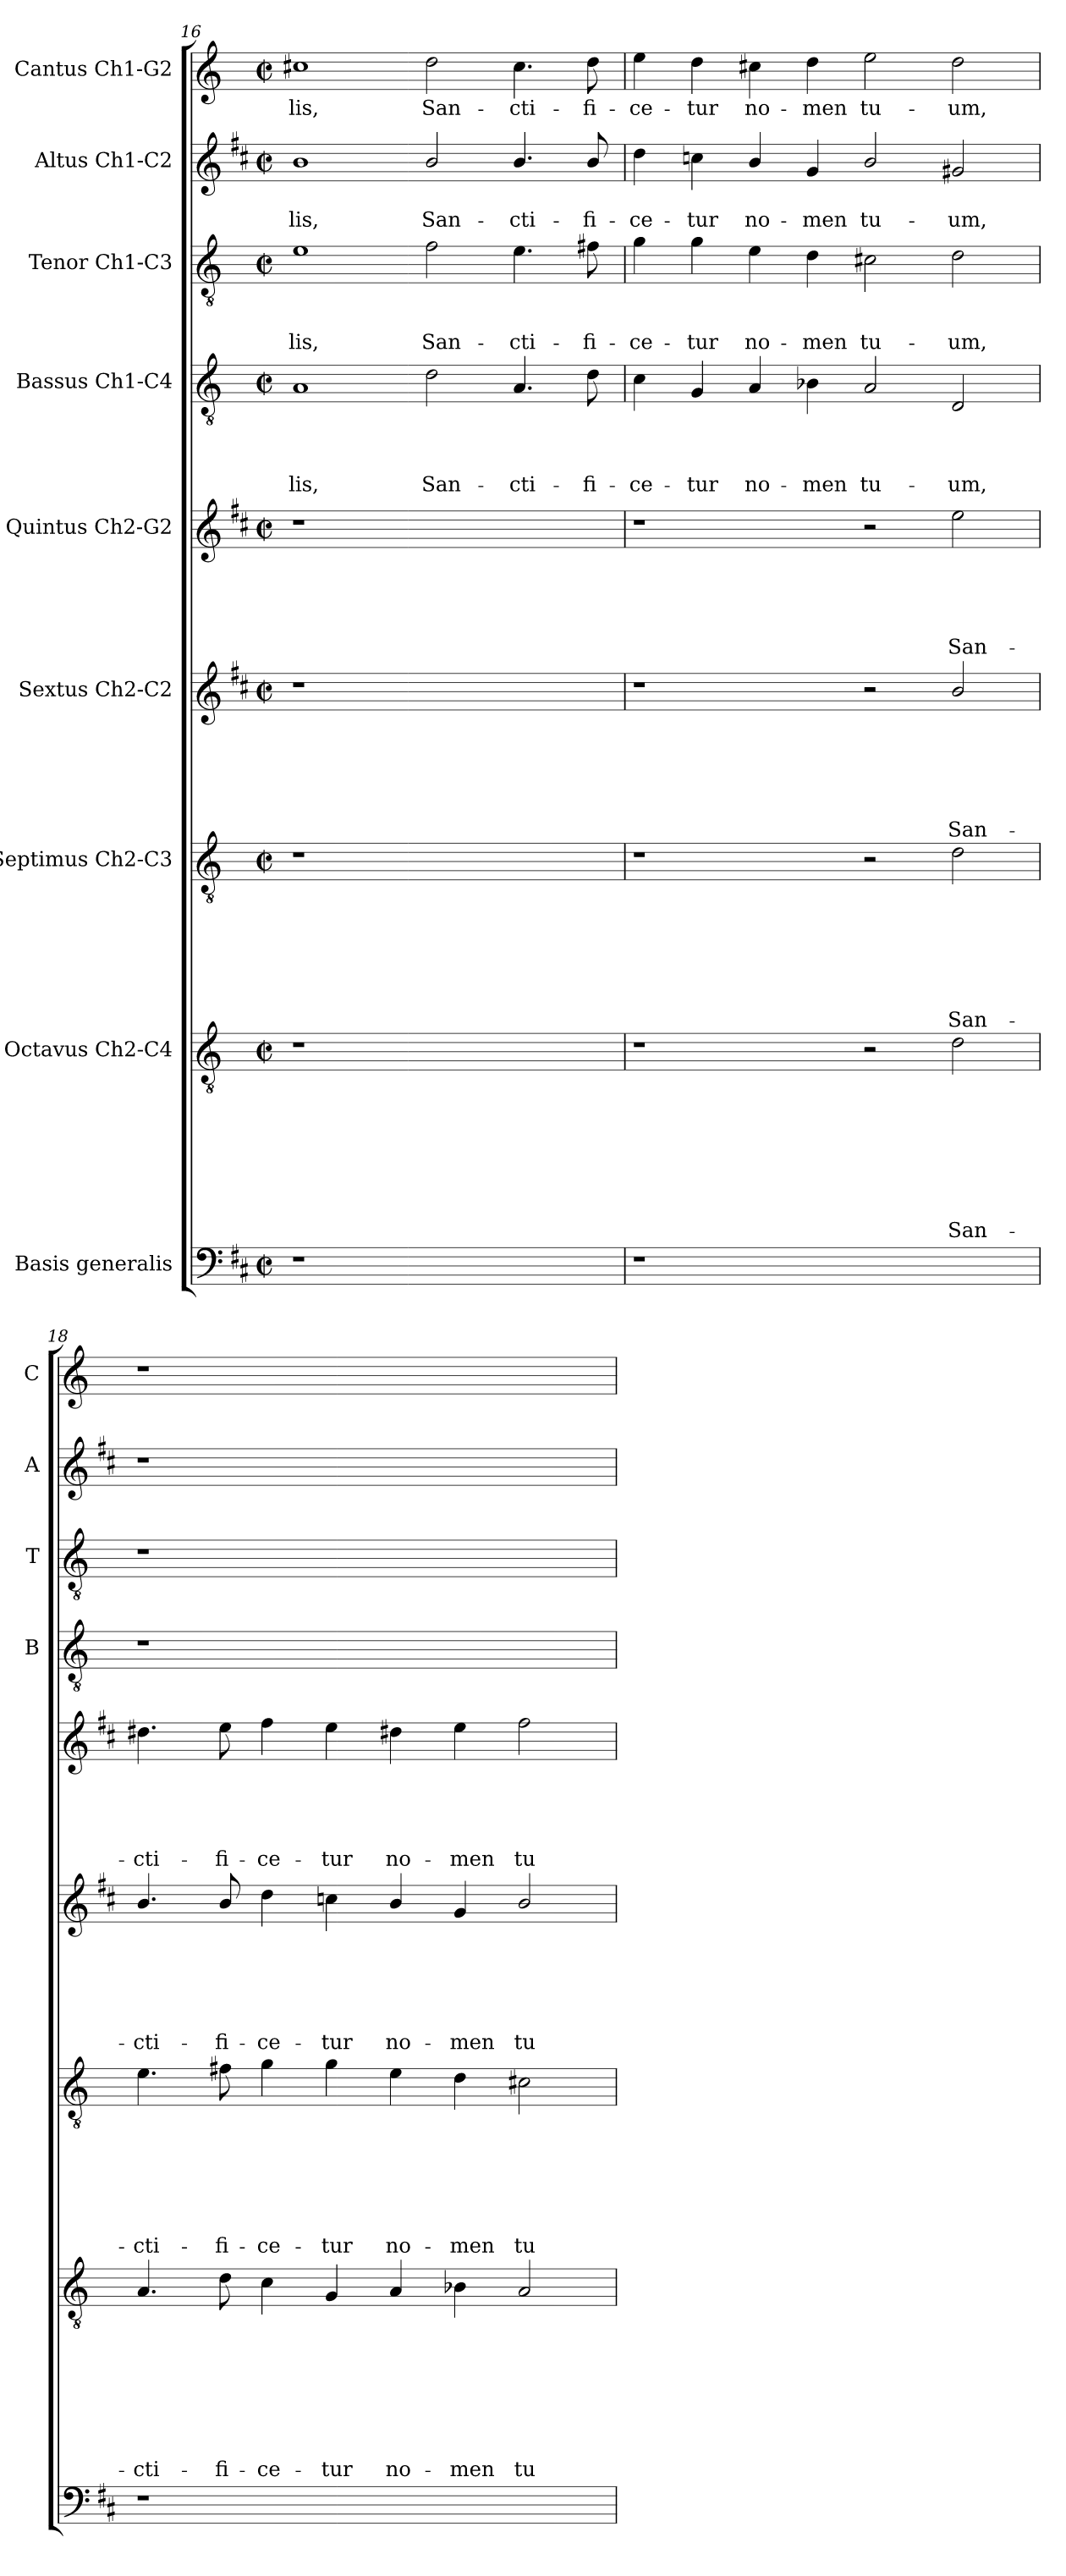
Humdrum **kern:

**kern	**kern	**text	**text	**text	**text	**text	**text	**text	**text	**kern	**text	**text	**text	**text	**text	**text	**text	**kern	**text	**text	**text	**text	**text	**text	**kern	**text	**text	**text	**text	**text	**kern	**text	**text	**text	**text	**kern	**text	**text	**text	**kern	**text	**text	**kern	**text
*part9	*part8	*part8	*part8	*part8	*part8	*part8	*part8	*part8	*part8	*part7	*part7	*part7	*part7	*part7	*part7	*part7	*part7	*part6	*part6	*part6	*part6	*part6	*part6	*part6	*part5	*part5	*part5	*part5	*part5	*part5	*part4	*part4	*part4	*part4	*part4	*part3	*part3	*part3	*part3	*part2	*part2	*part2	*part1	*part1
*staff9	*staff8	*staff8	*staff8	*staff8	*staff8	*staff8	*staff8	*staff8	*staff8	*staff7	*staff7	*staff7	*staff7	*staff7	*staff7	*staff7	*staff7	*staff6	*staff6	*staff6	*staff6	*staff6	*staff6	*staff6	*staff5	*staff5	*staff5	*staff5	*staff5	*staff5	*staff4	*staff4	*staff4	*staff4	*staff4	*staff3	*staff3	*staff3	*staff3	*staff2	*staff2	*staff2	*staff1	*staff1
*I"Basis generalis	*I"Octavus Ch2-C4	*	*	*	*	*	*	*	*	*I"Septimus Ch2-C3	*	*	*	*	*	*	*	*I"Sextus Ch2-C2	*	*	*	*	*	*	*I"Quintus Ch2-G2	*	*	*	*	*	*I"Bassus Ch1-C4	*	*	*	*	*I"Tenor Ch1-C3	*	*	*	*I"Altus Ch1-C2	*	*	*I"Cantus Ch1-G2	*
*	*	*	*	*	*	*	*	*	*	*	*	*	*	*	*	*	*	*	*	*	*	*	*	*	*	*	*	*	*	*	*I'B	*	*	*	*	*I'T	*	*	*	*I'A	*	*	*I'C	*
*clefF4	*clefGv2	*	*	*	*	*	*	*	*	*clefGv2	*	*	*	*	*	*	*	*clefG2	*	*	*	*	*	*	*clefG2	*	*	*	*	*	*clefGv2	*	*	*	*	*clefGv2	*	*	*	*clefG2	*	*	*clefG2	*
*ITrd1c2	*	*	*	*	*	*	*	*	*	*	*	*	*	*	*	*	*	*ITrd1c2	*	*	*	*	*	*	*ITrd1c2	*	*	*	*	*	*	*	*	*	*	*	*	*	*	*ITrd1c2	*	*	*	*
*k[]	*k[]	*	*	*	*	*	*	*	*	*k[]	*	*	*	*	*	*	*	*k[]	*	*	*	*	*	*	*k[]	*	*	*	*	*	*k[]	*	*	*	*	*k[]	*	*	*	*k[]	*	*	*k[]	*
*C:	*C:	*	*	*	*	*	*	*	*	*C:	*	*	*	*	*	*	*	*C:	*	*	*	*	*	*	*C:	*	*	*	*	*	*C:	*	*	*	*	*C:	*	*	*	*C:	*	*	*C:	*
*M2/2	*M2/2	*	*	*	*	*	*	*	*	*M2/2	*	*	*	*	*	*	*	*M2/2	*	*	*	*	*	*	*M2/2	*	*	*	*	*	*M2/2	*	*	*	*	*M2/2	*	*	*	*M2/2	*	*	*M2/2	*
*met(c|)	*met(c|)	*	*	*	*	*	*	*	*	*met(c|)	*	*	*	*	*	*	*	*met(c|)	*	*	*	*	*	*	*met(c|)	*	*	*	*	*	*met(c|)	*	*	*	*	*met(c|)	*	*	*	*met(c|)	*	*	*met(c|)	*
=16	=16	=16	=16	=16	=16	=16	=16	=16	=16	=16	=16	=16	=16	=16	=16	=16	=16	=16	=16	=16	=16	=16	=16	=16	=16	=16	=16	=16	=16	=16	=16	=16	=16	=16	=16	=16	=16	=16	=16	=16	=16	=16	=16	=16
!	!	!	!	!	!	!	!	!	!	!	!	!	!	!	!	!	!	!	!	!	!	!	!	!	!	!	!	!	!	!	!	!	!	!	!LO:LY:b	!	!	!	!LO:LY:b	!	!	!LO:LY:b	!	!LO:LY:b
1r	1r	.	.	.	.	.	.	.	.	1r	.	.	.	.	.	.	.	1r	.	.	.	.	.	.	1r	.	.	.	.	.	1A	.	.	.	-lis,	1e	.	.	-lis,	1a	.	-lis,	1cc#X	-lis,
!	!	!	!	!	!	!	!	!	!	!	!	!	!	!	!	!	!	!	!	!	!	!	!	!	!	!	!	!	!	!	!	!	!	!	!LO:LY:b	!	!	!	!LO:LY:b	!	!	!LO:LY:b	!	!LO:LY:b
1ryy	1ryy	.	.	.	.	.	.	.	.	1ryy	.	.	.	.	.	.	.	1ryy	.	.	.	.	.	.	1ryy	.	.	.	.	.	2d\	.	.	.	San-	2f\	.	.	San-	2a/	.	San-	2dd\	San-
!	!	!	!	!	!	!	!	!	!	!	!	!	!	!	!	!	!	!	!	!	!	!	!	!	!	!	!	!	!	!	!	!	!	!	!LO:LY:b	!	!	!	!LO:LY:b	!	!	!LO:LY:b	!	!LO:LY:b
.	.	.	.	.	.	.	.	.	.	.	.	.	.	.	.	.	.	.	.	.	.	.	.	.	.	.	.	.	.	.	4.A/	.	.	.	-cti-	4.e\	.	.	-cti-	4.a/	.	-cti-	4.cc#\	-cti-
!	!	!	!	!	!	!	!	!	!	!	!	!	!	!	!	!	!	!	!	!	!	!	!	!	!	!	!	!	!	!	!	!	!	!	!LO:LY:b	!	!	!	!LO:LY:b	!	!	!LO:LY:b	!	!LO:LY:b
.	.	.	.	.	.	.	.	.	.	.	.	.	.	.	.	.	.	.	.	.	.	.	.	.	.	.	.	.	.	.	8d\	.	.	.	-fi-	8f#X\	.	.	-fi-	8a/	.	-fi-	8dd\	-fi-
=17	=17	=17	=17	=17	=17	=17	=17	=17	=17	=17	=17	=17	=17	=17	=17	=17	=17	=17	=17	=17	=17	=17	=17	=17	=17	=17	=17	=17	=17	=17	=17	=17	=17	=17	=17	=17	=17	=17	=17	=17	=17	=17	=17	=17
!	!	!	!	!	!	!	!	!	!	!	!	!	!	!	!	!	!	!	!	!	!	!	!	!	!	!	!	!	!	!	!	!	!	!	!LO:LY:b	!	!	!	!LO:LY:b	!	!	!LO:LY:b	!	!LO:LY:b
1r	1r	.	.	.	.	.	.	.	.	1r	.	.	.	.	.	.	.	1r	.	.	.	.	.	.	1r	.	.	.	.	.	4c\	.	.	.	-ce-	4g\	.	.	-ce-	4cc\	.	-ce-	4ee\	-ce-
!	!	!	!	!	!	!	!	!	!	!	!	!	!	!	!	!	!	!	!	!	!	!	!	!	!	!	!	!	!	!	!	!	!	!	!LO:LY:b	!	!	!	!LO:LY:b	!	!	!LO:LY:b	!	!LO:LY:b
.	.	.	.	.	.	.	.	.	.	.	.	.	.	.	.	.	.	.	.	.	.	.	.	.	.	.	.	.	.	.	4G/	.	.	.	-tur	4g\	.	.	-tur	4b-X\	.	-tur	4dd\	-tur
!	!	!	!	!	!	!	!	!	!	!	!	!	!	!	!	!	!	!	!	!	!	!	!	!	!	!	!	!	!	!	!	!	!	!	!LO:LY:b	!	!	!	!LO:LY:b	!	!	!LO:LY:b	!	!LO:LY:b
.	.	.	.	.	.	.	.	.	.	.	.	.	.	.	.	.	.	.	.	.	.	.	.	.	.	.	.	.	.	.	4A/	.	.	.	no-	4e\	.	.	no-	4a/	.	no-	4cc#X\	no-
!	!	!	!	!	!	!	!	!	!	!	!	!	!	!	!	!	!	!	!	!	!	!	!	!	!	!	!	!	!	!	!	!	!	!	!LO:LY:b	!	!	!	!LO:LY:b	!	!	!LO:LY:b	!	!LO:LY:b
.	.	.	.	.	.	.	.	.	.	.	.	.	.	.	.	.	.	.	.	.	.	.	.	.	.	.	.	.	.	.	4B-X\	.	.	.	-men	4d\	.	.	-men	4f/	.	-men	4dd\	-men
!	!	!	!	!	!	!	!	!	!	!	!	!	!	!	!	!	!	!	!	!	!	!	!	!	!	!	!	!	!	!	!	!	!	!	!LO:LY:b	!	!	!	!LO:LY:b	!	!	!LO:LY:b	!	!LO:LY:b
1ryy	2r	.	.	.	.	.	.	.	.	2r	.	.	.	.	.	.	.	2r	.	.	.	.	.	.	2r	.	.	.	.	.	2A/	.	.	.	tu-	2c#X\	.	.	tu-	2a/	.	tu-	2ee\	tu-
!	!	!	!	!	!	!	!	!	!LO:LY:b	!	!	!	!	!	!	!	!LO:LY:b	!	!	!	!	!	!	!LO:LY:b	!	!	!	!	!	!LO:LY:b	!	!	!	!	!LO:LY:b	!	!	!	!LO:LY:b	!	!	!LO:LY:b	!	!LO:LY:b
.	2d\	.	.	.	.	.	.	.	San-	2d\	.	.	.	.	.	.	San-	2a/	.	.	.	.	.	San-	2dd\	.	.	.	.	San-	2D/	.	.	.	-um,	2d\	.	.	-um,	2f#X/	.	-um,	2dd\	-um,
!!LO:PB:g=z
=18	=18	=18	=18	=18	=18	=18	=18	=18	=18	=18	=18	=18	=18	=18	=18	=18	=18	=18	=18	=18	=18	=18	=18	=18	=18	=18	=18	=18	=18	=18	=18	=18	=18	=18	=18	=18	=18	=18	=18	=18	=18	=18	=18	=18
!	!	!	!	!	!	!	!	!	!LO:LY:b	!	!	!	!	!	!	!	!LO:LY:b	!	!	!	!	!	!	!LO:LY:b	!	!	!	!	!	!LO:LY:b	!	!	!	!	!	!	!	!	!	!	!	!	!	!
1r	4.A/	.	.	.	.	.	.	.	-cti-	4.e\	.	.	.	.	.	.	-cti-	4.a/	.	.	.	.	.	-cti-	4.cc#X\	.	.	.	.	-cti-	1r	.	.	.	.	1r	.	.	.	1r	.	.	1r	.
!	!	!	!	!	!	!	!	!	!LO:LY:b	!	!	!	!	!	!	!	!LO:LY:b	!	!	!	!	!	!	!LO:LY:b	!	!	!	!	!	!LO:LY:b	!	!	!	!	!	!	!	!	!	!	!	!	!	!
.	8d\	.	.	.	.	.	.	.	-fi-	8f#X\	.	.	.	.	.	.	-fi-	8a/	.	.	.	.	.	-fi-	8dd\	.	.	.	.	-fi-	.	.	.	.	.	.	.	.	.	.	.	.	.	.
!	!	!	!	!	!	!	!	!	!LO:LY:b	!	!	!	!	!	!	!	!LO:LY:b	!	!	!	!	!	!	!LO:LY:b	!	!	!	!	!	!LO:LY:b	!	!	!	!	!	!	!	!	!	!	!	!	!	!
.	4c\	.	.	.	.	.	.	.	-ce-	4g\	.	.	.	.	.	.	-ce-	4cc\	.	.	.	.	.	-ce-	4ee\	.	.	.	.	-ce-	.	.	.	.	.	.	.	.	.	.	.	.	.	.
!	!	!	!	!	!	!	!	!	!LO:LY:b	!	!	!	!	!	!	!	!LO:LY:b	!	!	!	!	!	!	!LO:LY:b	!	!	!	!	!	!LO:LY:b	!	!	!	!	!	!	!	!	!	!	!	!	!	!
.	4G/	.	.	.	.	.	.	.	-tur	4g\	.	.	.	.	.	.	-tur	4b-X\	.	.	.	.	.	-tur	4dd\	.	.	.	.	-tur	.	.	.	.	.	.	.	.	.	.	.	.	.	.
!	!	!	!	!	!	!	!	!	!LO:LY:b	!	!	!	!	!	!	!	!LO:LY:b	!	!	!	!	!	!	!LO:LY:b	!	!	!	!	!	!LO:LY:b	!	!	!	!	!	!	!	!	!	!	!	!	!	!
1ryy	4A/	.	.	.	.	.	.	.	no-	4e\	.	.	.	.	.	.	no-	4a/	.	.	.	.	.	no-	4cc#X\	.	.	.	.	no-	1ryy	.	.	.	.	1ryy	.	.	.	1ryy	.	.	1ryy	.
!	!	!	!	!	!	!	!	!	!LO:LY:b	!	!	!	!	!	!	!	!LO:LY:b	!	!	!	!	!	!	!LO:LY:b	!	!	!	!	!	!LO:LY:b	!	!	!	!	!	!	!	!	!	!	!	!	!	!
.	4B-X\	.	.	.	.	.	.	.	-men	4d\	.	.	.	.	.	.	-men	4f/	.	.	.	.	.	-men	4dd\	.	.	.	.	-men	.	.	.	.	.	.	.	.	.	.	.	.	.	.
!	!	!	!	!	!	!	!	!	!LO:LY:b	!	!	!	!	!	!	!	!LO:LY:b	!	!	!	!	!	!	!LO:LY:b	!	!	!	!	!	!LO:LY:b	!	!	!	!	!	!	!	!	!	!	!	!	!	!
.	2A/	.	.	.	.	.	.	.	tu-	2c#X\	.	.	.	.	.	.	tu-	2a/	.	.	.	.	.	tu-	2ee\	.	.	.	.	tu-	.	.	.	.	.	.	.	.	.	.	.	.	.	.
=	=	=	=	=	=	=	=	=	=	=	=	=	=	=	=	=	=	=	=	=	=	=	=	=	=	=	=	=	=	=	=	=	=	=	=	=	=	=	=	=	=	=	=	=
*-	*-	*-	*-	*-	*-	*-	*-	*-	*-	*-	*-	*-	*-	*-	*-	*-	*-	*-	*-	*-	*-	*-	*-	*-	*-	*-	*-	*-	*-	*-	*-	*-	*-	*-	*-	*-	*-	*-	*-	*-	*-	*-	*-	*-
